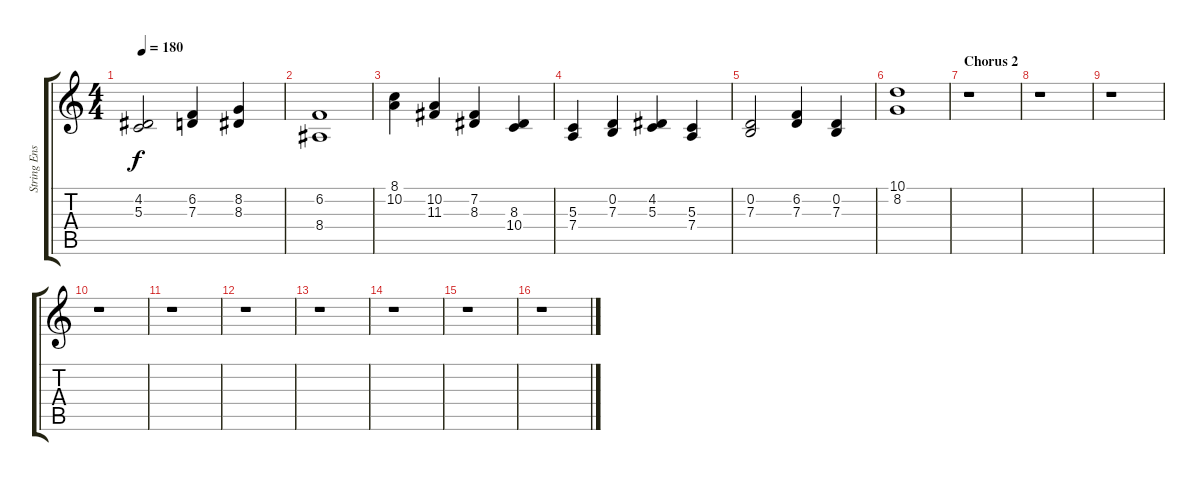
\track ("String Ensemble 2" "String Ens") {instrument stringensemble1}
\staff {score tabs}
\tuning (E4 B3 G3 D3 A2 E2) {hide}
\ts (4 4)
\tempo 180
\clef g2
\ks c
(4.2 5.3).2{dy f} (6.2 7.3).4 (8.2 8.3).4 |
(6.2 8.4).1 |
(8.1 10.2).4 (10.2 11.3).4 (7.2 8.3).4 (8.3 10.4).4 |
(5.3 7.4).4 (0.2 7.3).4 (4.2 5.3).4 (5.3 7.4).4 |
(0.2 7.3).2 (6.2 7.3).4 (0.2 7.3).4 |
(10.1 8.2).1 |
\section ("" "Chorus 2")
r.1 |
r.1 |
r.1 |
r.1 |
r.1 |
r.1 |
r.1 |
r.1 |
r.1 |
r.1
